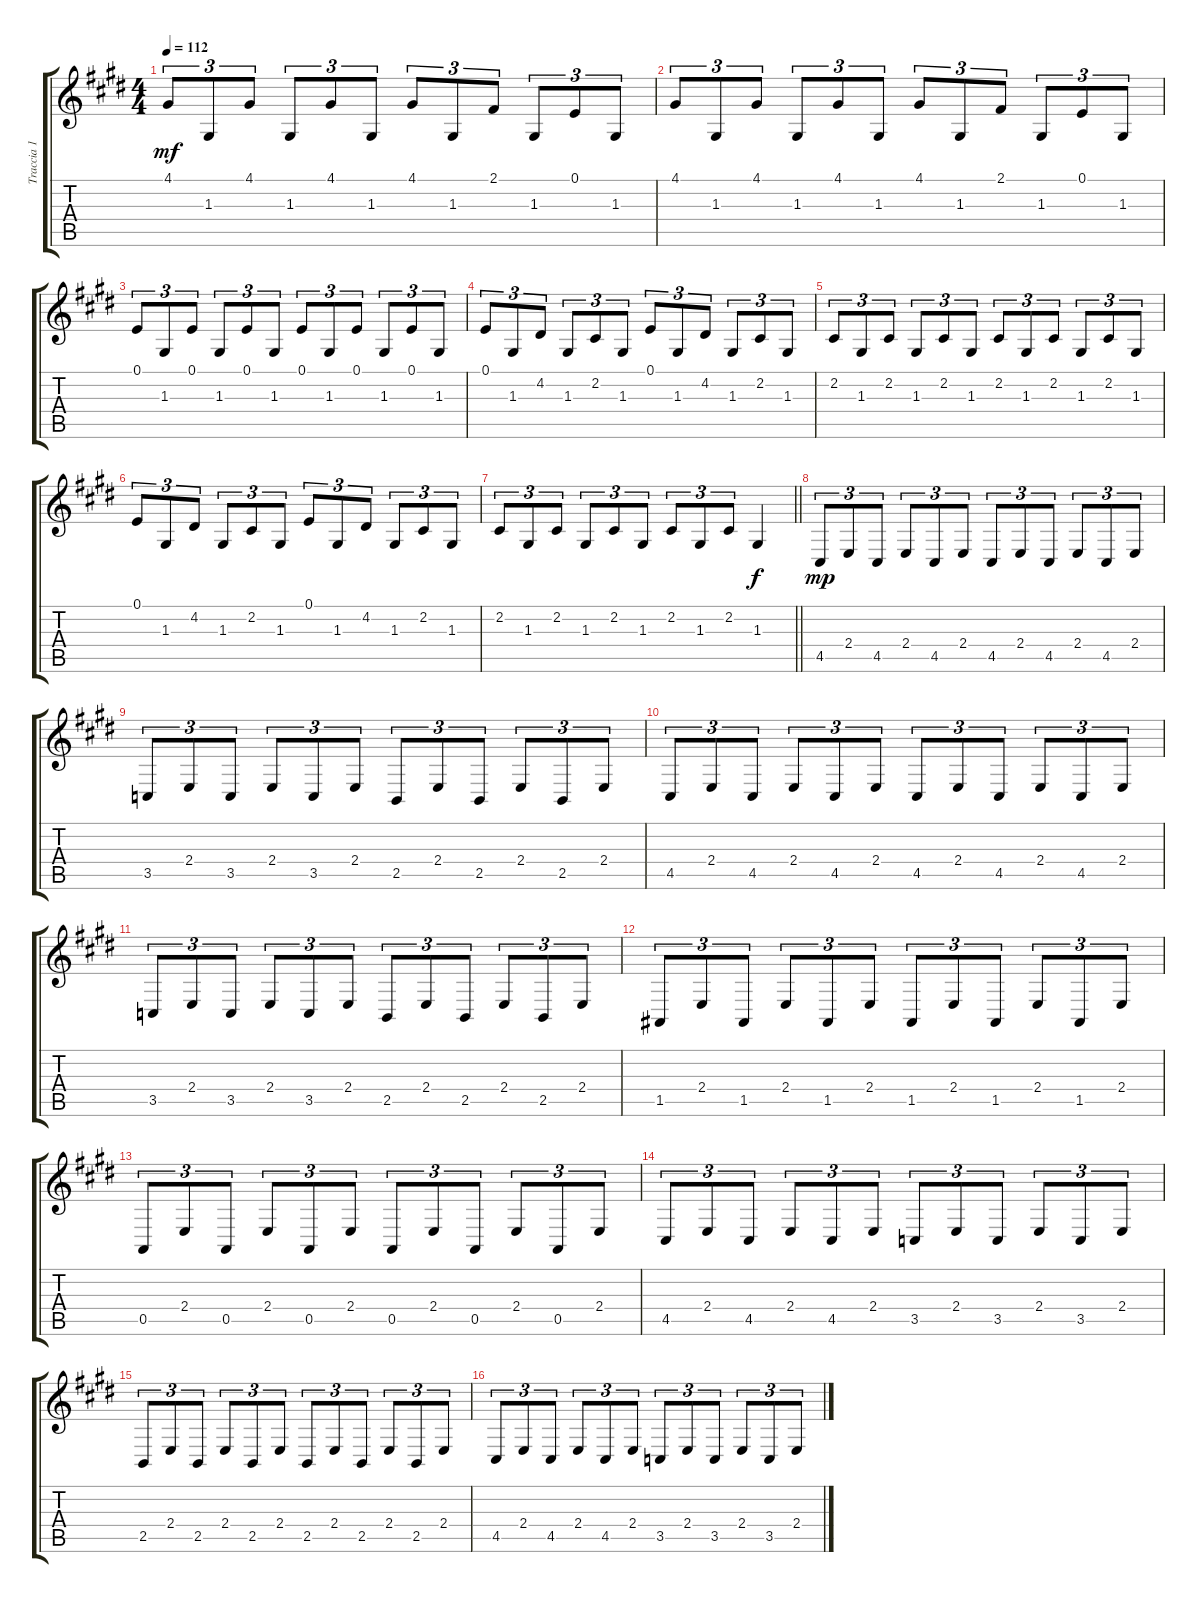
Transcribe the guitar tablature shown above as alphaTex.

\track ("Traccia 1" "Traccia 1") {instrument acousticgrandpiano}
\staff {score tabs}
\tuning (E4 B3 G3 D3 A2 E2) {hide}
\ts (4 4)
\tempo 112
\clef g2
\ks e
4.1.8{tu (3 2) dy mf} 1.3.8{tu (3 2)} 4.1.8{tu (3 2)} 1.3.8{tu (3 2)} 4.1.8{tu (3 2)} 1.3.8{tu (3 2)} 4.1.8{tu (3 2)} 1.3.8{tu (3 2)} 2.1.8{tu (3 2)} 1.3.8{tu (3 2)} 0.1.8{tu (3 2)} 1.3.8{tu (3 2)} |
4.1.8{tu (3 2)} 1.3.8{tu (3 2)} 4.1.8{tu (3 2)} 1.3.8{tu (3 2)} 4.1.8{tu (3 2)} 1.3.8{tu (3 2)} 4.1.8{tu (3 2)} 1.3.8{tu (3 2)} 2.1.8{tu (3 2)} 1.3.8{tu (3 2)} 0.1.8{tu (3 2)} 1.3.8{tu (3 2)} |
0.1.8{tu (3 2)} 1.3.8{tu (3 2)} 0.1.8{tu (3 2)} 1.3.8{tu (3 2)} 0.1.8{tu (3 2)} 1.3.8{tu (3 2)} 0.1.8{tu (3 2)} 1.3.8{tu (3 2)} 0.1.8{tu (3 2)} 1.3.8{tu (3 2)} 0.1.8{tu (3 2)} 1.3.8{tu (3 2)} |
0.1.8{tu (3 2)} 1.3.8{tu (3 2)} 4.2.8{tu (3 2)} 1.3.8{tu (3 2)} 2.2.8{tu (3 2)} 1.3.8{tu (3 2)} 0.1.8{tu (3 2)} 1.3.8{tu (3 2)} 4.2.8{tu (3 2)} 1.3.8{tu (3 2)} 2.2.8{tu (3 2)} 1.3.8{tu (3 2)} |
2.2.8{tu (3 2)} 1.3.8{tu (3 2)} 2.2.8{tu (3 2)} 1.3.8{tu (3 2)} 2.2.8{tu (3 2)} 1.3.8{tu (3 2)} 2.2.8{tu (3 2)} 1.3.8{tu (3 2)} 2.2.8{tu (3 2)} 1.3.8{tu (3 2)} 2.2.8{tu (3 2)} 1.3.8{tu (3 2)} |
0.1.8{tu (3 2)} 1.3.8{tu (3 2)} 4.2.8{tu (3 2)} 1.3.8{tu (3 2)} 2.2.8{tu (3 2)} 1.3.8{tu (3 2)} 0.1.8{tu (3 2)} 1.3.8{tu (3 2)} 4.2.8{tu (3 2)} 1.3.8{tu (3 2)} 2.2.8{tu (3 2)} 1.3.8{tu (3 2)} |
\barLineRight lightlight
2.2.8{tu (3 2)} 1.3.8{tu (3 2)} 2.2.8{tu (3 2)} 1.3.8{tu (3 2)} 2.2.8{tu (3 2)} 1.3.8{tu (3 2)} 2.2.8{tu (3 2)} 1.3.8{tu (3 2)} 2.2.8{tu (3 2)} 1.3.4{dy f} |
4.5.8{tu (3 2) dy mp} 2.4.8{tu (3 2)} 4.5.8{tu (3 2)} 2.4.8{tu (3 2)} 4.5.8{tu (3 2)} 2.4.8{tu (3 2)} 4.5.8{tu (3 2)} 2.4.8{tu (3 2)} 4.5.8{tu (3 2)} 2.4.8{tu (3 2)} 4.5.8{tu (3 2)} 2.4.8{tu (3 2)} |
3.5.8{tu (3 2)} 2.4.8{tu (3 2)} 3.5.8{tu (3 2)} 2.4.8{tu (3 2)} 3.5.8{tu (3 2)} 2.4.8{tu (3 2)} 2.5.8{tu (3 2)} 2.4.8{tu (3 2)} 2.5.8{tu (3 2)} 2.4.8{tu (3 2)} 2.5.8{tu (3 2)} 2.4.8{tu (3 2)} |
4.5.8{tu (3 2)} 2.4.8{tu (3 2)} 4.5.8{tu (3 2)} 2.4.8{tu (3 2)} 4.5.8{tu (3 2)} 2.4.8{tu (3 2)} 4.5.8{tu (3 2)} 2.4.8{tu (3 2)} 4.5.8{tu (3 2)} 2.4.8{tu (3 2)} 4.5.8{tu (3 2)} 2.4.8{tu (3 2)} |
3.5.8{tu (3 2)} 2.4.8{tu (3 2)} 3.5.8{tu (3 2)} 2.4.8{tu (3 2)} 3.5.8{tu (3 2)} 2.4.8{tu (3 2)} 2.5.8{tu (3 2)} 2.4.8{tu (3 2)} 2.5.8{tu (3 2)} 2.4.8{tu (3 2)} 2.5.8{tu (3 2)} 2.4.8{tu (3 2)} |
1.5.8{tu (3 2)} 2.4.8{tu (3 2)} 1.5.8{tu (3 2)} 2.4.8{tu (3 2)} 1.5.8{tu (3 2)} 2.4.8{tu (3 2)} 1.5.8{tu (3 2)} 2.4.8{tu (3 2)} 1.5.8{tu (3 2)} 2.4.8{tu (3 2)} 1.5.8{tu (3 2)} 2.4.8{tu (3 2)} |
0.5.8{tu (3 2)} 2.4.8{tu (3 2)} 0.5.8{tu (3 2)} 2.4.8{tu (3 2)} 0.5.8{tu (3 2)} 2.4.8{tu (3 2)} 0.5.8{tu (3 2)} 2.4.8{tu (3 2)} 0.5.8{tu (3 2)} 2.4.8{tu (3 2)} 0.5.8{tu (3 2)} 2.4.8{tu (3 2)} |
4.5.8{tu (3 2)} 2.4.8{tu (3 2)} 4.5.8{tu (3 2)} 2.4.8{tu (3 2)} 4.5.8{tu (3 2)} 2.4.8{tu (3 2)} 3.5.8{tu (3 2)} 2.4.8{tu (3 2)} 3.5.8{tu (3 2)} 2.4.8{tu (3 2)} 3.5.8{tu (3 2)} 2.4.8{tu (3 2)} |
2.5.8{tu (3 2)} 2.4.8{tu (3 2)} 2.5.8{tu (3 2)} 2.4.8{tu (3 2)} 2.5.8{tu (3 2)} 2.4.8{tu (3 2)} 2.5.8{tu (3 2)} 2.4.8{tu (3 2)} 2.5.8{tu (3 2)} 2.4.8{tu (3 2)} 2.5.8{tu (3 2)} 2.4.8{tu (3 2)} |
4.5.8{tu (3 2)} 2.4.8{tu (3 2)} 4.5.8{tu (3 2)} 2.4.8{tu (3 2)} 4.5.8{tu (3 2)} 2.4.8{tu (3 2)} 3.5.8{tu (3 2)} 2.4.8{tu (3 2)} 3.5.8{tu (3 2)} 2.4.8{tu (3 2)} 3.5.8{tu (3 2)} 2.4.8{tu (3 2)}
